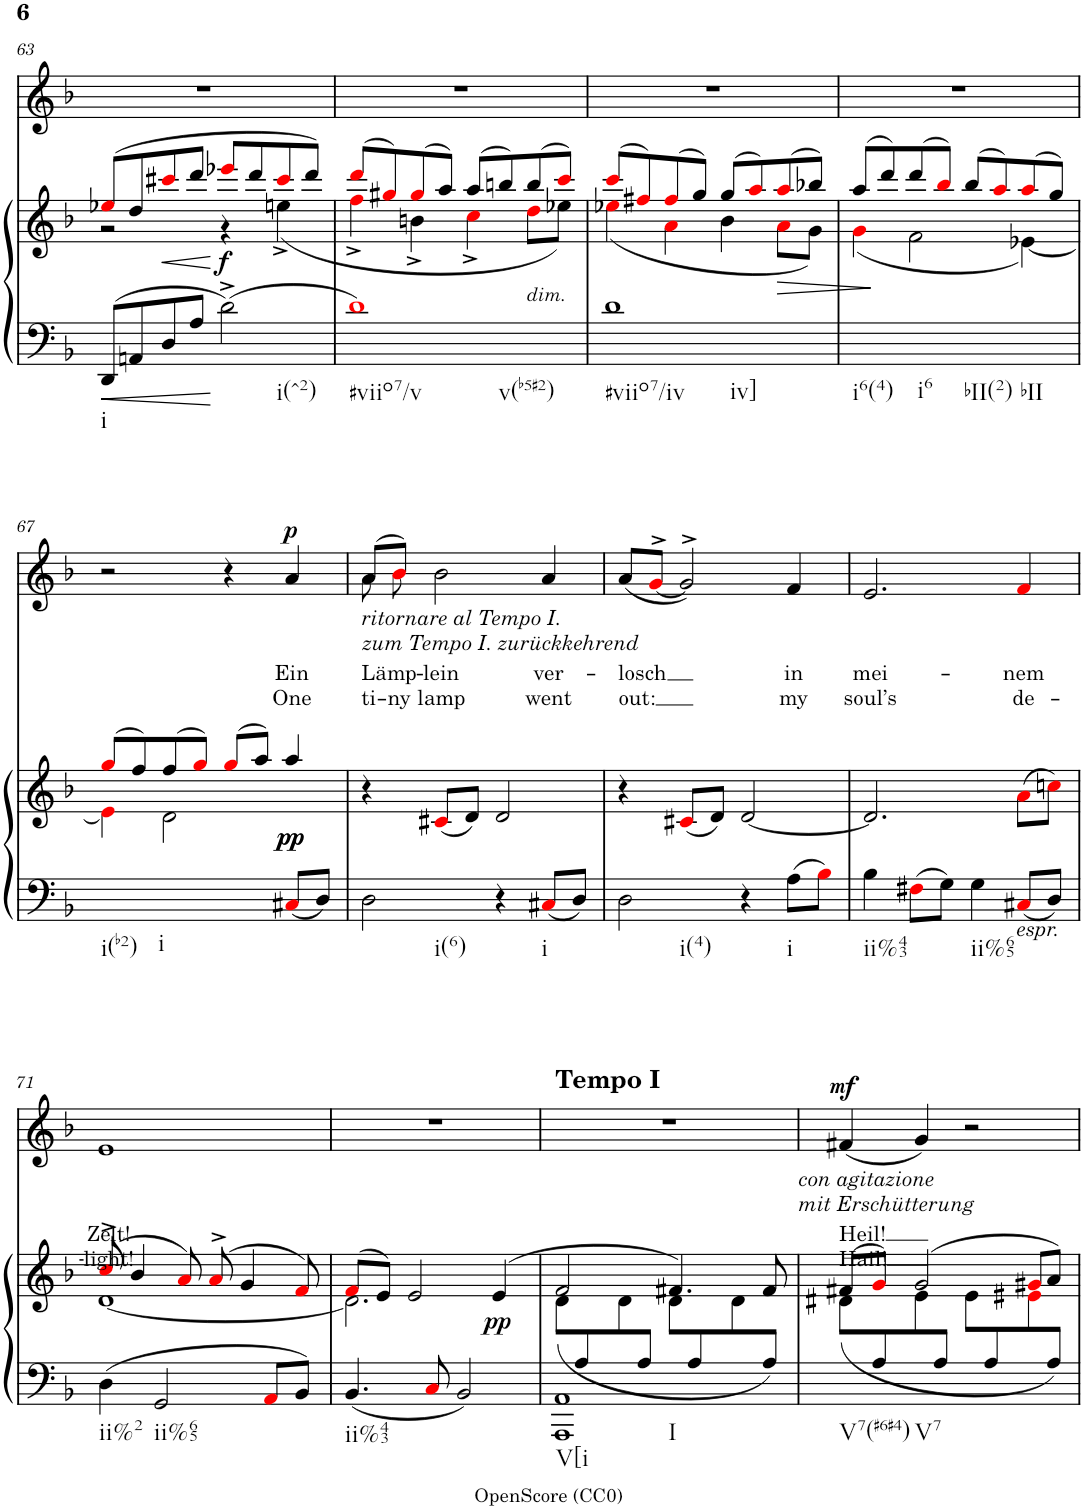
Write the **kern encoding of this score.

**kern	**kern	**dynam	**kern	**text	**text	**dynam
*part2	*part2	*part2	*part1	*part1	*part1	*part1
*staff3	*staff2	*staff2/3	*staff1	*staff1	*staff1	*staff1
*I"Piano	*	*	*I"Voice	*	*	*
*I'Pno	*	*	*	*	*	*
!!LO:PB:g=z
*clefF4	*clefG2	*	*clefG2	*	*	*
*k[b-]	*k[b-]	*	*k[b-]	*	*	*
*M4/4	*M4/4	*	*M4/4	*	*	*
=63	=63	=63	=63	=63	=63	=63
*	*^	*	*	*	*	*
!LO:TX:b:t=i	!	!	!	!	!	!	!
8DD/L	(8ee-Xi/L	2r	.	1r	.	.	.
8AAn/	8dd/	.	.	.	.	.	.
!	!	!	!LO:HP:b	!	!	!	!
8D/	8ccc#Xi/	.	<	.	.	.	.
8A/J	8ddd/J	.	.	.	.	.	.
!LO:TX:b:t=i(^2)	!	!	!	!	!	!	!
!	!	!	!LO:DY:n=1:b	!	!	!	!
2d^\	8eee-Xi/L	4r	[ f	.	.	.	.
.	8ddd/	.	.	.	.	.	.
.	8ccc#i/	(4een^\	.	.	.	.	.
.	8ddd/J)	.	.	.	.	.	.
=64	=64	=64	=64	=64	=64	=64	=64
!LO:TX:b:t=#viio7/v	!	!	!	!	!	!	!
!LO:TX:b:t=v(b5#2)	!	!	!	!	!	!	!
1di	(8dddi/L	4ff^i\	.	1r	.	.	.
.	8gg#Xi/)	.	.	.	.	.	.
.	(8gg#i/	4bn^\	.	.	.	.	.
.	8aa/J)	.	.	.	.	.	.
.	(8aa/L	4cc^i\	.	.	.	.	.
.	8bbn/)	.	.	.	.	.	.
!	!LO:TX:b:i:t=dim.	!	!	!	!	!	!
.	(8bb/	8ddi\L	.	.	.	.	.
.	8ccci/J)	8ee-X\J)	.	.	.	.	.
=65	=65	=65	=65	=65	=65	=65	=65
!LO:TX:b:t=#viio7/iv	!	!	!	!	!	!	!
!LO:TX:b:t=iv]	!	!	!	!	!	!	!
1d	(8ccci/L	(4ee-Xi\	.	1r	.	.	.
.	8ff#Xi/)	.	.	.	.	.	.
.	(8ff#i/	4ai\	.	.	.	.	.
.	8gg/J)	.	.	.	.	.	.
.	(8gg/L	4b-\	.	.	.	.	.
.	8aai/)	.	.	.	.	.	.
!	!	!	!LO:HP:b	!	!	!	!
.	(8aai/	8ai\L	>	.	.	.	.
.	8bb-X/J)	8g\J)	.	.	.	.	.
=66	=66	=66	=66	=66	=66	=66	=66
!LO:TX:b:t=i6(4)	!	!	!	!	!	!	!
!LO:TX:b:t=i6	!	!	!	!	!	!	!
!LO:TX:b:t=bII(2)	!	!	!	!	!	!	!
!LO:TX:b:t=bII	!	!	!	!	!	!	!
1ryy	(8aa/L	(4gi\	.	1r	.	.	.
.	8ddd/)	.	]	.	.	.	.
.	(8ddd/	2f\	.	.	.	.	.
.	8bb-i/J)	.	.	.	.	.	.
.	(8bb-/L	.	.	.	.	.	.
.	8aai/)	.	.	.	.	.	.
.	(8aai/	[4e-X\)	.	.	.	.	.
.	8gg/J)	.	.	.	.	.	.
!!LO:LB:g=z
=67	=67	=67	=67	=67	=67	=67	=67
*^	*	*	*	*	*	*	*
!LO:TX:b:t=i(b2)	!	!	!	!	!	!	!	!
!LO:TX:b:t=i	!	!	!	!	!	!	!	!
2.ryy	1ryy	(8ggi/L	4e-i\]	.	2r	.	.	.
.	.	8ff/)	.	.	.	.	.	.
.	.	(8ff/	2d\	.	.	.	.	.
.	.	8ggi/J)	.	.	.	.	.	.
.	.	(8ggi/L	.	.	4r	.	.	.
.	.	8aa/J)	.	.	.	.	.	.
!	!	!	!	!LO:DY:b	!	!LO:LY:b	!LO:LY:b	!
!	!	!	!	!LO:DY:n=1:b	!	!	!	!LO:DY:a
8C#Xi/L	.	4aa/	4ryy	pp pp	4a/	Ein	One	p
8D/J	.	.	.	.	.	.	.	.
*v	*v	*	*	*	*	*	*	*
*	*v	*v	*	*	*	*	*
=68	=68	=68	=68	=68	=68	=68
!	!	!	!LO:TX:b:i:t=ritornare al Tempo I.	!	!	!
!	!	!	!LO:TX:b:t=zum Tempo I. zurückkehrend	!	!	!
!LO:TX:b:t=i(6)	!	!	!	!	!	!
!	!	!	!	!LO:LY:b	!LO:LY:b	!
*	*	*	*^	*	*	*
2D\	4r	.	(8a/L	8a\	Lämp-	ti-	.
!	!	!	!	!	!	!LO:LY:b	!
.	.	.	8b-i/J)	8b-i\	.	-ny	.
!	!	!	!	!	!LO:LY:b	!LO:LY:b	!
.	(8c#Xi/L	.	2b-\	4ryy	-lein	lamp	.
.	8d/J)	.	.	.	.	.	.
4r	2d/	.	.	2ryy	.	.	.
!LO:TX:b:t=i	!	!	!	!	!	!	!
!	!	!	!	!	!LO:LY:b	!LO:LY:b	!
8C#Xi/L	.	.	4a/	.	ver-	went	.
8D/J	.	.	.	.	.	.	.
*	*	*	*v	*v	*	*	*
=69	=69	=69	=69	=69	=69	=69
!LO:TX:b:t=i(4)	!	!	!	!	!	!
!	!	!	!	!LO:LY:b	!LO:LY:b	!
2D\	4r	.	(8a/L	-losch	out:	.
.	.	.	[8g^>i/J	.	.	.
.	(8c#Xi/L	.	2g^>/])	.	.	.
.	8d/J)	.	.	.	.	.
4r	[2d/	.	.	.	.	.
!LO:TX:b:t=i	!	!	!	!	!	!
!	!	!	!	!LO:LY:b	!LO:LY:b	!
8A\L	.	.	4f/	in	my	.
8B-i\J	.	.	.	.	.	.
=70	=70	=70	=70	=70	=70	=70
!LO:TX:b:t=ii%43	!	!	!	!	!	!
!	!	!	!	!LO:LY:b	!LO:LY:b	!
4B-\	2.d/]	.	2.e/	mei-	soul’s	.
8F#Xi\L	.	.	.	.	.	.
8G\J	.	.	.	.	.	.
!LO:TX:b:t=ii%65	!	!	!	!	!	!
4G\	.	.	.	.	.	.
!LO:TX:b:i:t=espr.	!	!	!	!	!	!
!	!	!	!	!LO:LY:b	!LO:LY:b	!
8C#Xi/L	(8ai\L	.	4fi/	-nem	de-	.
8D/J	8ccni\J)	.	.	.	.	.
!!LO:LB:g=z
=71	=71	=71	=71	=71	=71	=71
*	*^	*	*	*	*	*
!LO:TX:b:t=ii%2	!	!	!	!	!	!	!
!	!	!	!	!	!LO:LY:b	!LO:LY:b	!
4D\	(8cc^i/	[1d	.	1e	Zelt!	-light!	.
.	4b-/	.	.	.	.	.	.
!LO:TX:b:t=ii%65	!	!	!	!	!	!	!
2GG/	.	.	.	.	.	.	.
.	8ai/)	.	.	.	.	.	.
.	(8a^i/	.	.	.	.	.	.
.	4g/	.	.	.	.	.	.
8AAi/L	.	.	.	.	.	.	.
8BB-/J	8fi/)	.	.	.	.	.	.
=72	=72	=72	=72	=72	=72	=72	=72
!LO:TX:b:t=ii%43	!	!	!	!	!	!	!
4.BB-/	(8fi/L	2.d\]	.	1r	.	.	.
.	8e/J)	.	.	.	.	.	.
.	2e/	.	.	.	.	.	.
8Ci/	.	.	.	.	.	.	.
2BB-/	.	.	.	.	.	.	.
!	!	!	!LO:DY:b	!	!	!	!
.	(>4e/	4ryy	pp	.	.	.	.
=73	=73	=73	=73	=73	=73	=73	=73
*^	*	*	*	*	*	*	*
!	!	!	!	!	!LO:TX:a:B:t=Tempo I	!	!	!
!LO:TX:b:t=V[i	!	!	!	!	!	!	!	!
8ryy	1AAA 1AA	2f/	(<8d\L	.	1r	.	.	.
8A/	.	.	8ryy	.	.	.	.	.
8ryy	.	.	8d\	.	.	.	.	.
8A/J	.	.	8ryy	.	.	.	.	.
!LO:TX:b:t=I	!	!	!	!	!	!	!	!
8ryy	.	4.f#X/)	8d\L	.	.	.	.	.
8A/	.	.	8ryy	.	.	.	.	.
8ryy	.	.	8d\	.	.	.	.	.
8A/J)	.	8f#/	8ryy	.	.	.	.	.
*v	*v	*	*	*	*	*	*	*
=74	=74	=74	=74	=74	=74	=74	=74
!	!	!	!	!LO:TX:b:i:t=con agitazione	!	!	!
!	!	!	!	!LO:TX:b:t=mit Erschütterung	!	!	!
!LO:TX:b:t=V7(#6#4)	!	!	!	!	!	!	!
!	!	!	!	!	!LO:LY:b	!LO:LY:b	!LO:DY:a
8ryy	(>8f#X/L	(<8d#X\L	.	(4f#X/	Heil!	Hail!	mf
8A/	8gi/J)	8ryy	.	.	.	.	.
!LO:TX:b:t=V7	!	!	!	!	!	!	!
8ryy	(>2g/	8e\	.	4g/)	.	.	.
8A/J	.	8ryy	.	.	.	.	.
8ryy	.	8e\L	.	2r	.	.	.
8A/	.	8ryy	.	.	.	.	.
8ryy	8g#Xi/L	8e#Xi\	.	.	.	.	.
8A/J)	8a/J)	8ryy	.	.	.	.	.
*	*v	*v	*	*	*	*	*
=	=	=	=	=	=	=
*-	*-	*-	*-	*-	*-	*-
